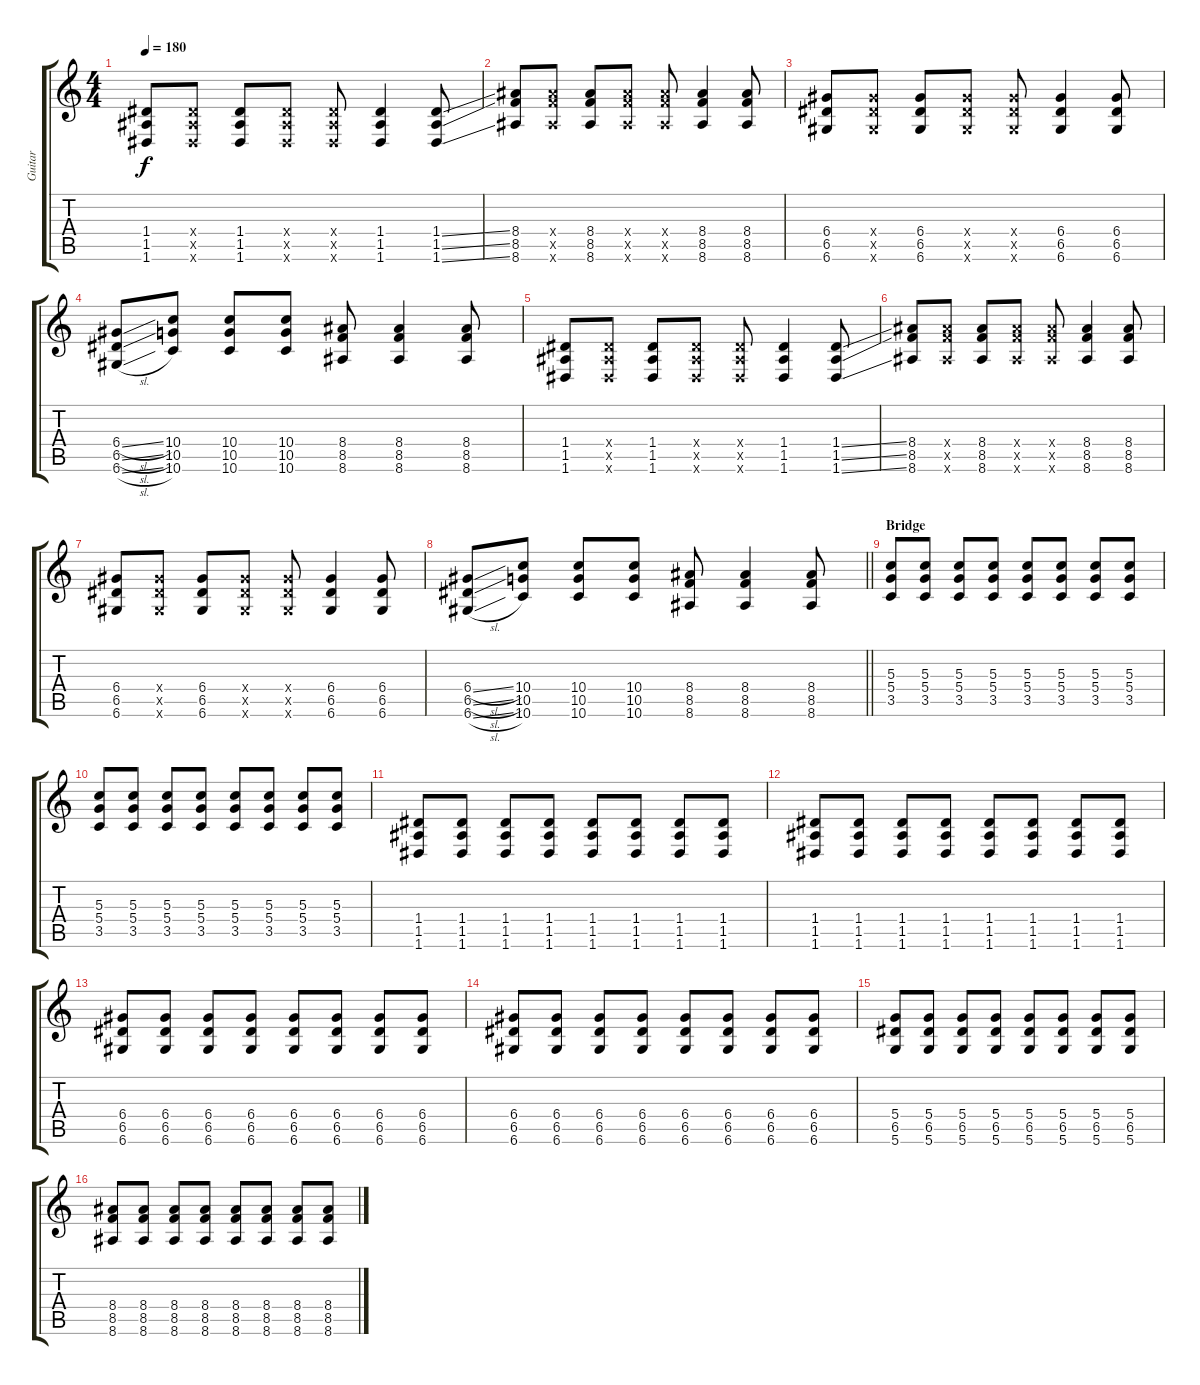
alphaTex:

\track ("Guitar" "Guitar") {instrument distortionguitar}
\staff {score tabs}
\tuning (E4 B3 G3 D3 A2 D2) {hide}
\ts (4 4)
\tempo 180
\clef g2
\ks c
(1.4 1.5 1.6).8{dy f} (1.4{x} 1.5{x} 1.6{x}).8 (1.4 1.5 1.6).8 (1.4{x} 1.5{x} 1.6{x}).8 (1.4{x} 1.5{x} 1.6{x}).8 (1.4 1.5 1.6).4 (1.4{ss} 1.5{ss} 1.6{ss}).8 |
(8.4 8.5 8.6).8 (8.4{x} 8.5{x} 8.6{x}).8 (8.4 8.5 8.6).8 (8.4{x} 8.5{x} 8.6{x}).8 (8.4{x} 8.5{x} 8.6{x}).8 (8.4 8.5 8.6).4 (8.4 8.5 8.6).8 |
(6.4 6.5 6.6).8 (6.4{x} 6.5{x} 6.6{x}).8 (6.4 6.5 6.6).8 (6.4{x} 6.5{x} 6.6{x}).8 (6.4{x} 6.5{x} 6.6{x}).8 (6.4 6.5 6.6).4 (6.4 6.5 6.6).8 |
(6.4{sl} 6.5{sl} 6.6{sl}).8 (10.4 10.5 10.6).8 (10.4 10.5 10.6).8 (10.4 10.5 10.6).8 (8.4 8.5 8.6).8 (8.4 8.5 8.6).4 (8.4 8.5 8.6).8 |
(1.4 1.5 1.6).8 (1.4{x} 1.5{x} 1.6{x}).8 (1.4 1.5 1.6).8 (1.4{x} 1.5{x} 1.6{x}).8 (1.4{x} 1.5{x} 1.6{x}).8 (1.4 1.5 1.6).4 (1.4{ss} 1.5{ss} 1.6{ss}).8 |
(8.4 8.5 8.6).8 (8.4{x} 8.5{x} 8.6{x}).8 (8.4 8.5 8.6).8 (8.4{x} 8.5{x} 8.6{x}).8 (8.4{x} 8.5{x} 8.6{x}).8 (8.4 8.5 8.6).4 (8.4 8.5 8.6).8 |
(6.4 6.5 6.6).8 (6.4{x} 6.5{x} 6.6{x}).8 (6.4 6.5 6.6).8 (6.4{x} 6.5{x} 6.6{x}).8 (6.4{x} 6.5{x} 6.6{x}).8 (6.4 6.5 6.6).4 (6.4 6.5 6.6).8 |
\barLineRight lightlight
(6.4{sl} 6.5{sl} 6.6{sl}).8 (10.4 10.5 10.6).8 (10.4 10.5 10.6).8 (10.4 10.5 10.6).8 (8.4 8.5 8.6).8 (8.4 8.5 8.6).4 (8.4 8.5 8.6).8 |
\section ("" "Bridge")
(5.3 5.4 3.5).8 (5.3 5.4 3.5).8 (5.3 5.4 3.5).8 (5.3 5.4 3.5).8 (5.3 5.4 3.5).8 (5.3 5.4 3.5).8 (5.3 5.4 3.5).8 (5.3 5.4 3.5).8 |
(5.3 5.4 3.5).8 (5.3 5.4 3.5).8 (5.3 5.4 3.5).8 (5.3 5.4 3.5).8 (5.3 5.4 3.5).8 (5.3 5.4 3.5).8 (5.3 5.4 3.5).8 (5.3 5.4 3.5).8 |
(1.4 1.5 1.6).8 (1.4 1.5 1.6).8 (1.4 1.5 1.6).8 (1.4 1.5 1.6).8 (1.4 1.5 1.6).8 (1.4 1.5 1.6).8 (1.4 1.5 1.6).8 (1.4 1.5 1.6).8 |
(1.4 1.5 1.6).8 (1.4 1.5 1.6).8 (1.4 1.5 1.6).8 (1.4 1.5 1.6).8 (1.4 1.5 1.6).8 (1.4 1.5 1.6).8 (1.4 1.5 1.6).8 (1.4 1.5 1.6).8 |
(6.4 6.5 6.6).8 (6.4 6.5 6.6).8 (6.4 6.5 6.6).8 (6.4 6.5 6.6).8 (6.4 6.5 6.6).8 (6.4 6.5 6.6).8 (6.4 6.5 6.6).8 (6.4 6.5 6.6).8 |
(6.4 6.5 6.6).8 (6.4 6.5 6.6).8 (6.4 6.5 6.6).8 (6.4 6.5 6.6).8 (6.4 6.5 6.6).8 (6.4 6.5 6.6).8 (6.4 6.5 6.6).8 (6.4 6.5 6.6).8 |
(5.4 6.5 5.6).8 (5.4 6.5 5.6).8 (5.4 6.5 5.6).8 (5.4 6.5 5.6).8 (5.4 6.5 5.6).8 (5.4 6.5 5.6).8 (5.4 6.5 5.6).8 (5.4 6.5 5.6).8 |
(8.4 8.5 8.6).8 (8.4 8.5 8.6).8 (8.4 8.5 8.6).8 (8.4 8.5 8.6).8 (8.4 8.5 8.6).8 (8.4 8.5 8.6).8 (8.4 8.5 8.6).8 (8.4 8.5 8.6).8
